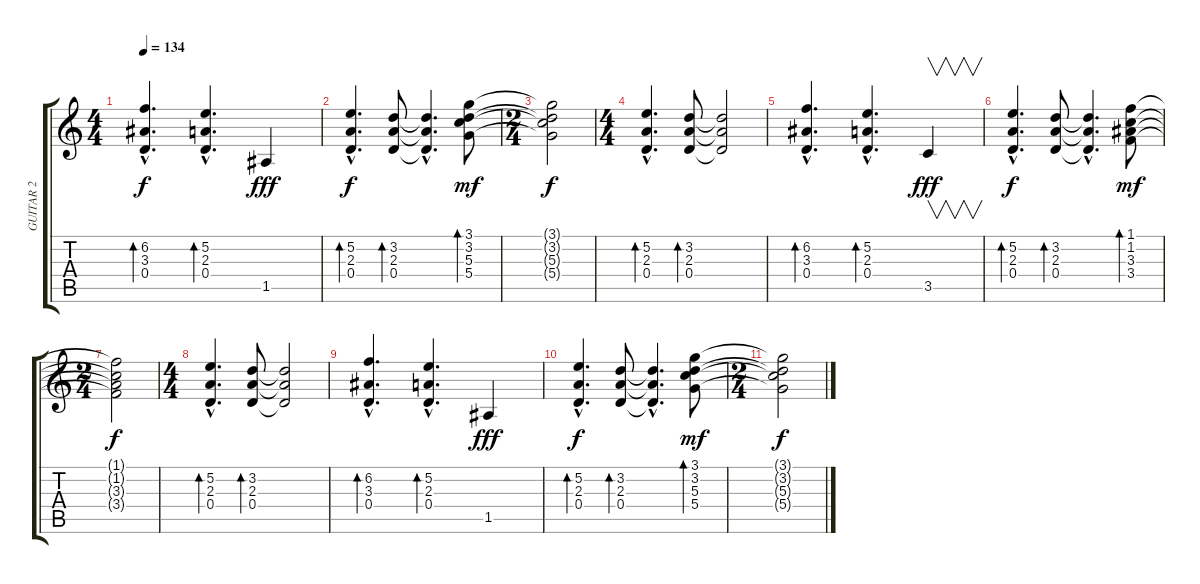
\track ("GUITAR 2" "GUITAR 2") {instrument distortionguitar}
\staff {score tabs}
\tuning (E4 B3 G3 D3 A2 E2) {hide}
\ts (4 4)
\tempo 134
\clef g2
\ks c
(6.2{hac} 3.3{hac} 0.4{hac}).4{d bd 60 dy f} (5.2{hac} 2.3{hac} 0.4{hac}).4{d bd 30} 1.5.4{dy fff} |
(5.2{hac} 2.3{hac} 0.4{hac}).4{d bd 30 dy f volume 4} (3.2 2.3 0.4).8{bd 30} (3.2{hac t} 2.3{hac t} 0.4{hac t}).4{d} (3.1 3.2 5.3 5.4).8{bd 60 dy mf} |
\ts (2 4)
(3.1{t} 3.2{t} 5.3{t} 5.4{t}).2{dy f} |
\ts (4 4)
(5.2{hac} 2.3{hac} 0.4{hac}).4{d bd 60 volume 3} (3.2 2.3 0.4).8{bd 30} (3.2{t} 2.3{t} 0.4{t}).2 |
(6.2{hac} 3.3{hac} 0.4{hac}).4{d bd 60} (5.2{hac} 2.3{hac} 0.4{hac}).4{d bd 30} 3.5.4{v dy fff} |
(5.2{hac} 2.3{hac} 0.4{hac}).4{d bd 30 dy f volume 2} (3.2 2.3 0.4).8{bd 30} (3.2{hac t} 2.3{hac t} 0.4{hac t}).4{d} (1.1 1.2 3.3 3.4).8{bd 60 dy mf} |
\ts (2 4)
(1.1{t} 1.2{t} 3.3{t} 3.4{t}).2{dy f} |
\ts (4 4)
(5.2{hac} 2.3{hac} 0.4{hac}).4{d bd 60} (3.2 2.3 0.4).8{bd 30} (3.2{t} 2.3{t} 0.4{t}).2 |
(6.2{hac} 3.3{hac} 0.4{hac}).4{d bd 60} (5.2{hac} 2.3{hac} 0.4{hac}).4{d bd 30} 1.5.4{dy fff} |
(5.2{hac} 2.3{hac} 0.4{hac}).4{d bd 30 dy f volume 0} (3.2 2.3 0.4).8{bd 30} (3.2{hac t} 2.3{hac t} 0.4{hac t}).4{d} (3.1 3.2 5.3 5.4).8{bd 60 dy mf} |
\ts (2 4)
(3.1{t} 3.2{t} 5.3{t} 5.4{t}).2{dy f}
